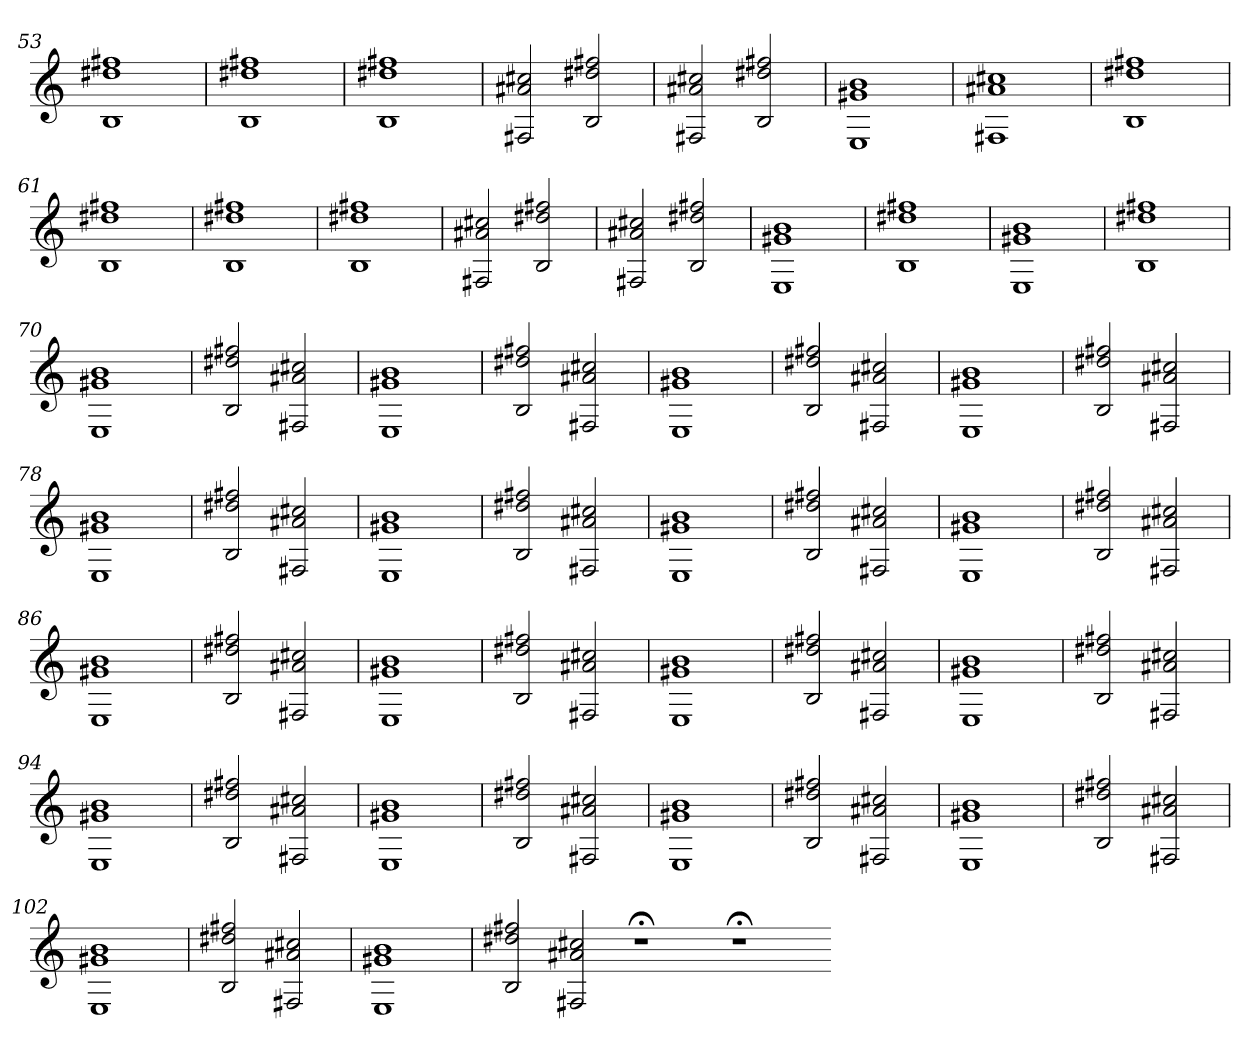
**kern
*part1
*staff1
=53
1B 1dd#X 1ff#X
=54
1B 1dd#X 1ff#X
=55
1B 1dd#X 1ff#X
=56
2F#X 2a#X 2cc#X
2B 2dd#X 2ff#X
=57
2F#X 2a#X 2cc#X
2B 2dd#X 2ff#X
=58
1E 1g#X 1b
=59
1F#X 1a#X 1cc#X
=60
1B 1dd#X 1ff#X
=61
1B 1dd#X 1ff#X
=62
1B 1dd#X 1ff#X
=63
1B 1dd#X 1ff#X
=64
2F#X 2a#X 2cc#X
2B 2dd#X 2ff#X
=65
2F#X 2a#X 2cc#X
2B 2dd#X 2ff#X
=66
1E 1g#X 1b
=67
1B 1dd#X 1ff#X
=68
1E 1g#X 1b
=69
1B 1dd#X 1ff#X
=70
1E 1g#X 1b
=71
2B 2dd#X 2ff#X
2F#X 2a#X 2cc#X
=72
1E 1g#X 1b
=73
2B 2dd#X 2ff#X
2F#X 2a#X 2cc#X
=74
1E 1g#X 1b
=75
2B 2dd#X 2ff#X
2F#X 2a#X 2cc#X
=76
1E 1g#X 1b
=77
2B 2dd#X 2ff#X
2F#X 2a#X 2cc#X
=78
1E 1g#X 1b
=79
2B 2dd#X 2ff#X
2F#X 2a#X 2cc#X
=80
1E 1g#X 1b
=81
2B 2dd#X 2ff#X
2F#X 2a#X 2cc#X
=82
1E 1g#X 1b
=83
2B 2dd#X 2ff#X
2F#X 2a#X 2cc#X
=84
1E 1g#X 1b
=85
2B 2dd#X 2ff#X
2F#X 2a#X 2cc#X
=86
1E 1g#X 1b
=87
2B 2dd#X 2ff#X
2F#X 2a#X 2cc#X
=88
1E 1g#X 1b
=89
2B 2dd#X 2ff#X
2F#X 2a#X 2cc#X
=90
1E 1g#X 1b
=91
2B 2dd#X 2ff#X
2F#X 2a#X 2cc#X
=92
1E 1g#X 1b
=93
2B 2dd#X 2ff#X
2F#X 2a#X 2cc#X
=94
1E 1g#X 1b
=95
2B 2dd#X 2ff#X
2F#X 2a#X 2cc#X
=96
1E 1g#X 1b
=97
2B 2dd#X 2ff#X
2F#X 2a#X 2cc#X
=98
1E 1g#X 1b
=99
2B 2dd#X 2ff#X
2F#X 2a#X 2cc#X
=100
1E 1g#X 1b
=101
2B 2dd#X 2ff#X
2F#X 2a#X 2cc#X
=102
1E 1g#X 1b
=103
2B 2dd#X 2ff#X
2F#X 2a#X 2cc#X
=104
1E 1g#X 1b
=105
2B 2dd#X 2ff#X
2F#X 2a#X 2cc#X
1r;<
1r;<
=-
*-
